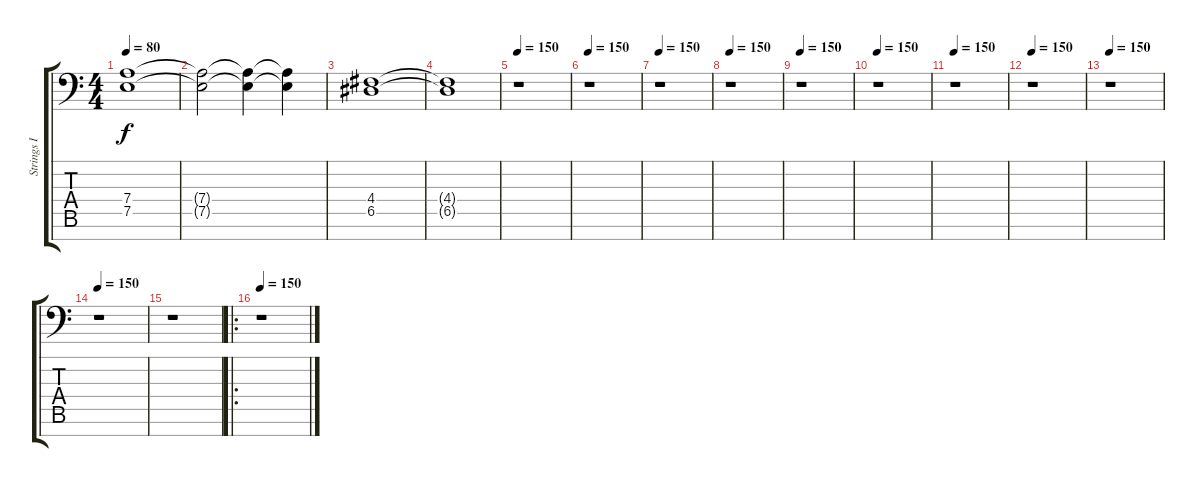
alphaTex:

\track ("Strings I" "Strings I") {instrument stringensemble1}
\staff {score tabs}
\tuning (E4 B3 G3 D3 A2 E2 B-1) {hide}
\ts (4 4)
\tempo 80
\clef f4
\ks c
(7.4 7.5).1{dy f} |
(7.4{t} 7.5{t}).2 (7.4{t} 7.5{t}).4 (7.4{t} 7.5{t}).4 |
(4.4 6.5).1 |
(4.4{t} 6.5{t}).1 |
\tempo 150
r.1 |
\tempo 150
r.1 |
\tempo 150
r.1 |
\tempo 150
r.1 |
\tempo 150
r.1 |
\tempo 150
r.1 |
\tempo 150
r.1 |
\tempo 150
r.1 |
\tempo 150
r.1 |
\tempo 150
r.1 |
r.1 |
\ro
\tempo 150
r.1
